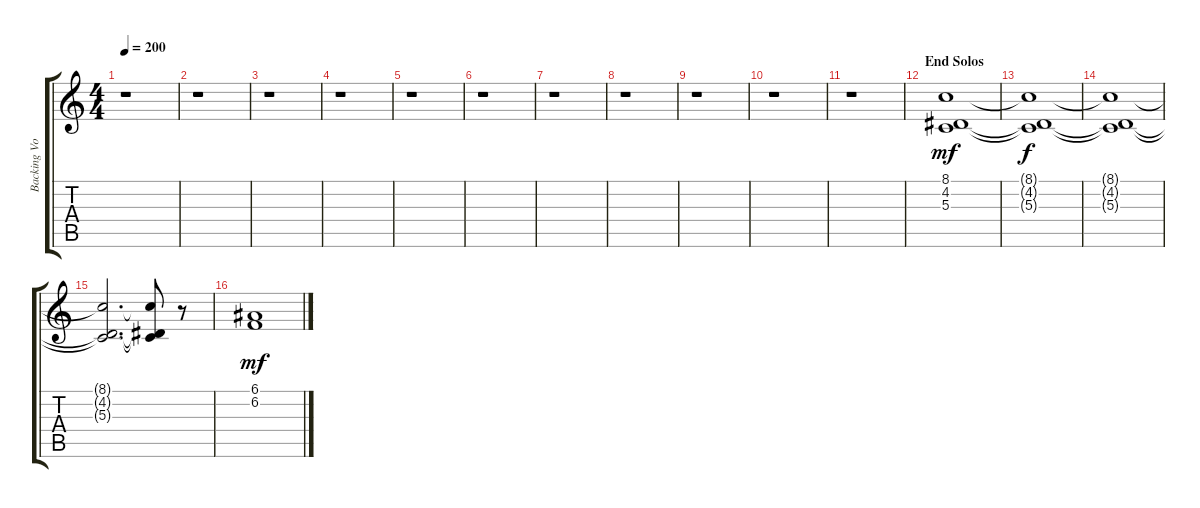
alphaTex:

\track ("Backing Vocals" "Backing Vo") {instrument choiraahs}
\staff {score tabs}
\tuning (E4 B3 G3 D3 A2 E2) {hide}
\ts (4 4)
\tempo 200
\clef g2
\ks c
r.1{dy f} |
r.1 |
r.1 |
\section ("" "")
r.1 |
r.1 |
r.1 |
r.1 |
r.1 |
r.1 |
r.1 |
r.1 |
\section ("" "End Solos")
(8.1 4.2 5.3).1{dy mf} |
(8.1{t} 4.2{t} 5.3{t}).1{dy f} |
(8.1{t} 4.2{t} 5.3{t}).1 |
(8.1{t} 4.2{t} 5.3{t}).2{d} (8.1{t} 4.2{t} 5.3{t}).8 r.8 |
(6.1 6.2).1{dy mf}
